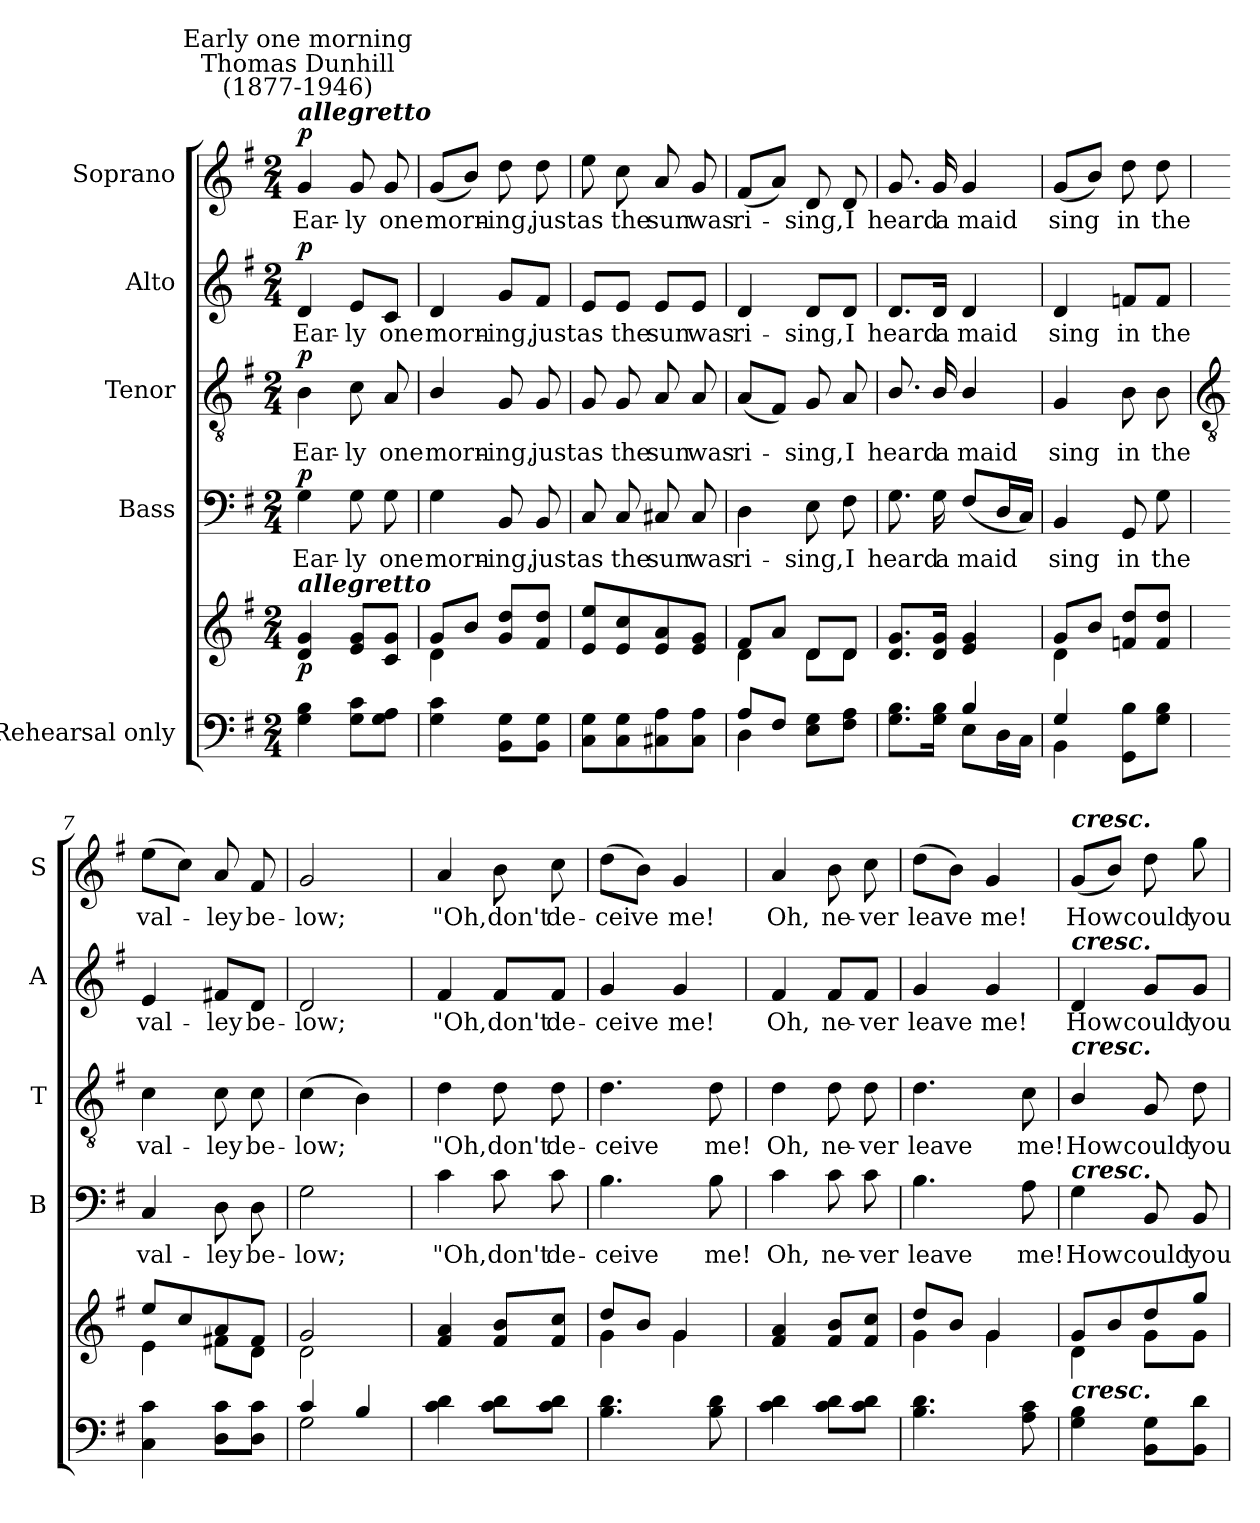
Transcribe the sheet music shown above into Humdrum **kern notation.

**kern	**kern	**dynam	**kern	**text	**dynam	**kern	**text	**dynam	**kern	**text	**dynam	**kern	**text	**dynam
*part5	*part5	*part5	*part4	*part4	*part4	*part3	*part3	*part3	*part2	*part2	*part2	*part1	*part1	*part1
*staff6	*staff5	*staff5/6	*staff4	*staff4	*staff4	*staff3	*staff3	*staff3	*staff2	*staff2	*staff2	*staff1	*staff1	*staff1
*I"Rehearsal only	*	*	*I"Bass	*	*	*I"Tenor	*	*	*I"Alto	*	*	*I"Soprano	*	*
*	*	*	*I'B	*	*	*I'T	*	*	*I'A	*	*	*I'S	*	*
*clefF4	*clefG2	*	*clefF4	*	*	*clefGv2	*	*	*clefG2	*	*	*clefG2	*	*
*k[f#]	*k[f#]	*	*k[f#]	*	*	*k[f#]	*	*	*k[f#]	*	*	*k[f#]	*	*
*G:	*G:	*	*G:	*	*	*G:	*	*	*G:	*	*	*G:	*	*
*M2/4	*M2/4	*	*M2/4	*	*	*M2/4	*	*	*M2/4	*	*	*M2/4	*	*
=1	=1	=1	=1	=1	=1	=1	=1	=1	=1	=1	=1	=1	=1	=1
*^	*^	*	*	*	*	*	*	*	*	*	*	*	*	*
!	!	!	!	!	!	!	!	!	!	!	!	!	!	!LO:TX:a:Bi:t=allegretto	!	!
!	!	!	!	!	!	!	!	!	!	!	!	!	!	!LO:TX:a:cj:t=Thomas Dunhill\n(1877-1946)	!	!
!	!	!	!	!	!	!	!	!	!	!	!	!	!	!LO:TX:a:cj:t=Early one morning	!	!
!	!	!LO:TX:a:Bi:t=allegretto	!	!	!	!	!	!	!	!	!	!	!	!	!	!
!	!	!	!	!LO:DY:b	!	!LO:LY:b	!LO:DY:b	!	!LO:LY:b	!LO:DY:b	!	!LO:LY:b	!LO:DY:b	!	!LO:LY:b	!LO:DY:b
4G\ 4B\	2ryy	4d/ 4g/	2ryy	p	4G	Ear-	p	4B	Ear-	p	4d	Ear-	p	4g	Ear-	p
!	!	!	!	!	!	!LO:LY:b	!	!	!LO:LY:b	!	!	!LO:LY:b	!	!	!LO:LY:b	!
8G\ 8c\L	.	8e/ 8g/L	.	.	8G	-ly	.	8c	-ly	.	8e/L	-ly	.	8g	-ly	.
!	!	!	!	!	!	!LO:LY:b	!	!	!LO:LY:b	!	!	!LO:LY:b	!	!	!LO:LY:b	!
8G\ 8A\J	.	8c/ 8g/J	.	.	8G	one	.	8A	one	.	8c/J	one	.	8g	one	.
=2	=2	=2	=2	=2	=2	=2	=2	=2	=2	=2	=2	=2	=2	=2	=2	=2
!	!	!	!	!	!	!LO:LY:b	!	!	!LO:LY:b	!	!	!LO:LY:b	!	!	!LO:LY:b	!
4G\ 4c\	2ryy	8g/L	4d\	.	4G	morn-	.	4B/	morn-	.	4d	morn-	.	(<8gL	morn-	.
.	.	8b/J	.	.	.	.	.	.	.	.	.	.	.	8bJ)	.	.
!	!	!	!	!	!	!LO:LY:b	!	!	!LO:LY:b	!	!	!LO:LY:b	!	!	!LO:LY:b	!
8BB\ 8G\L	.	8g\ 8dd\L	4ryy	.	8BB	-ing,	.	8G	-ing,	.	8g/L	-ing,	.	8dd	ing,	.
!	!	!	!	!	!	!LO:LY:b	!	!	!LO:LY:b	!	!	!LO:LY:b	!	!	!LO:LY:b	!
8BB\ 8G\J	.	8f#/ 8dd/J	.	.	8BB	just	.	8G	just	.	8f#/J	just	.	8dd	just	.
=3	=3	=3	=3	=3	=3	=3	=3	=3	=3	=3	=3	=3	=3	=3	=3	=3
!	!	!	!	!	!	!LO:LY:b	!	!	!LO:LY:b	!	!	!LO:LY:b	!	!	!LO:LY:b	!
8C\ 8G\L	2ryy	8e/ 8ee/L	2ryy	.	8C	as	.	8G	as	.	8e/L	as	.	8ee	as	.
!	!	!	!	!	!	!LO:LY:b	!	!	!LO:LY:b	!	!	!LO:LY:b	!	!	!LO:LY:b	!
8C\ 8G\	.	8e/ 8cc/	.	.	8C	the	.	8G	the	.	8e/J	the	.	8cc	the	.
!	!	!	!	!	!	!LO:LY:b	!	!	!LO:LY:b	!	!	!LO:LY:b	!	!	!LO:LY:b	!
8C#X\ 8A\	.	8e/ 8a/	.	.	8C#X	sun	.	8A	sun	.	8e/L	sun	.	8a	sun	.
!	!	!	!	!	!	!LO:LY:b	!	!	!LO:LY:b	!	!	!LO:LY:b	!	!	!LO:LY:b	!
8C#\ 8A\J	.	8e/ 8g/J	.	.	8C#	was	.	8A	was	.	8e/J	was	.	8g	was	.
=4	=4	=4	=4	=4	=4	=4	=4	=4	=4	=4	=4	=4	=4	=4	=4	=4
!	!	!	!	!	!	!LO:LY:b	!	!	!LO:LY:b	!	!	!LO:LY:b	!	!	!LO:LY:b	!
8A/L	4D\	8f#/L	4d\	.	4D	ri-	.	(<8AL	ri-	.	4d	ri-	.	(<8f#L	ri-	.
8F#/J	.	8a/J	.	.	.	.	.	8F#J)	.	.	.	.	.	8aJ)	.	.
!	!	!	!	!	!	!LO:LY:b	!	!	!LO:LY:b	!	!	!LO:LY:b	!	!	!LO:LY:b	!
8E\ 8G\L	4ryy	8d/L	8d\L	.	8E	-sing,	.	8G	sing,	.	8d/L	-sing,	.	8d	sing,	.
!	!	!	!	!	!	!LO:LY:b	!	!	!LO:LY:b	!	!	!LO:LY:b	!	!	!LO:LY:b	!
8F#\ 8A\J	.	8d/J	8d\J	.	8F#	I	.	8A	I	.	8d/J	I	.	8d	I	.
=5	=5	=5	=5	=5	=5	=5	=5	=5	=5	=5	=5	=5	=5	=5	=5	=5
!	!	!	!	!	!	!LO:LY:b	!	!	!LO:LY:b	!	!	!LO:LY:b	!	!	!LO:LY:b	!
8.G\ 8.B\L	4ryy	8.d/ 8.g/L	2ryy	.	8.G	heard	.	8.B/	heard	.	8.d/L	heard	.	8.g	heard	.
!	!	!	!	!	!	!LO:LY:b	!	!	!LO:LY:b	!	!	!LO:LY:b	!	!	!LO:LY:b	!
16G\ 16B\J	.	16d/ 16g/J	.	.	16G	a	.	16B/	a	.	16d/Jk	a	.	16g	a	.
!	!	!	!	!	!	!LO:LY:b	!	!	!LO:LY:b	!	!	!LO:LY:b	!	!	!LO:LY:b	!
4B/	8E\L	4e/ 4g/	.	.	(<8F#/L	maid	.	4B/	maid	.	4d	maid	.	4g	maid	.
.	16D\L	.	.	.	16D/L	.	.	.	.	.	.	.	.	.	.	.
.	16C\JJ	.	.	.	16C/JJ)	.	.	.	.	.	.	.	.	.	.	.
=6	=6	=6	=6	=6	=6	=6	=6	=6	=6	=6	=6	=6	=6	=6	=6	=6
!	!	!	!	!	!	!LO:LY:b	!	!	!LO:LY:b	!	!	!LO:LY:b	!	!	!LO:LY:b	!
4G/	4BB\	8g/L	4d\	.	4BB	sing	.	4G	sing	.	4d	sing	.	(<8gL	sing	.
.	.	8b/J	.	.	.	.	.	.	.	.	.	.	.	8bJ)	.	.
!	!	!	!	!	!	!LO:LY:b	!	!	!LO:LY:b	!	!	!LO:LY:b	!	!	!LO:LY:b	!
8GG\ 8B\L	4ryy	8fn/ 8dd/L	4ryy	.	8GG	in	.	8B	in	.	8fn/L	in	.	8dd	in	.
!	!	!	!	!	!	!LO:LY:b	!	!	!LO:LY:b	!	!	!LO:LY:b	!	!	!LO:LY:b	!
8G\ 8B\J	.	8f/ 8dd/J	.	.	8G	the	.	8B	the	.	8f/J	the	.	8dd	the	.
!!LO:LB:g=z
=7	=7	=7	=7	=7	=7	=7	=7	=7	=7	=7	=7	=7	=7	=7	=7	=7
*	*	*	*	*	*	*	*	*clefGv2	*	*	*	*	*	*	*	*
!	!	!	!	!	!	!LO:LY:b	!	!	!LO:LY:b	!	!	!LO:LY:b	!	!	!LO:LY:b	!
4C\ 4c\	2ryy	8ee/L	4e\	.	4C	val-	.	4c	val-	.	4e	val-	.	(>8eeL	val-	.
.	.	8cc/	.	.	.	.	.	.	.	.	.	.	.	8ccJ)	.	.
!	!	!	!	!	!	!LO:LY:b	!	!	!LO:LY:b	!	!	!LO:LY:b	!	!	!LO:LY:b	!
8D\ 8c\L	.	8a/	8f#X\L	.	8D	-ley	.	8c	-ley	.	8f#X/L	-ley	.	8a	ley	.
!	!	!	!	!	!	!LO:LY:b	!	!	!LO:LY:b	!	!	!LO:LY:b	!	!	!LO:LY:b	!
8D\ 8c\J	.	8f#/J	8d\J	.	8D	be-	.	8c	be-	.	8d/J	be-	.	8f#	be-	.
=8	=8	=8	=8	=8	=8	=8	=8	=8	=8	=8	=8	=8	=8	=8	=8	=8
!	!	!	!	!	!	!LO:LY:b	!	!	!LO:LY:b	!	!	!LO:LY:b	!	!	!LO:LY:b	!
4c/	2G\	2g/	2d\	.	2G	-low;	.	(>4c	-low;	.	2d	-low;	.	2g	-low;	.
4B/	.	.	.	.	.	.	.	4B)	.	.	.	.	.	.	.	.
=9	=9	=9	=9	=9	=9	=9	=9	=9	=9	=9	=9	=9	=9	=9	=9	=9
!	!	!	!	!	!	!LO:LY:b	!	!	!LO:LY:b	!	!	!LO:LY:b	!	!	!LO:LY:b	!
4c\ 4d\	2ryy	4f#/ 4a/	2ryy	.	4c	"Oh,	.	4d	"Oh,	.	4f#	"Oh,	.	4a	"Oh,	.
!	!	!	!	!	!	!LO:LY:b	!	!	!LO:LY:b	!	!	!LO:LY:b	!	!	!LO:LY:b	!
8c\ 8d\L	.	8f#/ 8b/L	.	.	8c	don't	.	8d	don't	.	8f#/L	don't	.	8b	don't	.
!	!	!	!	!	!	!LO:LY:b	!	!	!LO:LY:b	!	!	!LO:LY:b	!	!	!LO:LY:b	!
8c\ 8d\J	.	8f#/ 8cc/J	.	.	8c	de-	.	8d	de-	.	8f#/J	de-	.	8cc	de-	.
=10	=10	=10	=10	=10	=10	=10	=10	=10	=10	=10	=10	=10	=10	=10	=10	=10
!	!	!	!	!	!	!LO:LY:b	!	!	!LO:LY:b	!	!	!LO:LY:b	!	!	!LO:LY:b	!
4.B\ 4.d\	2ryy	8dd/L	4g\	.	4.B	-ceive	.	4.d	-ceive	.	4g	-ceive	.	(>8ddL	-ceive	.
.	.	8b/J	.	.	.	.	.	.	.	.	.	.	.	8bJ)	.	.
!	!	!	!	!	!	!	!	!	!	!	!	!LO:LY:b	!	!	!LO:LY:b	!
.	.	4g/	4g\	.	.	.	.	.	.	.	4g	me!	.	4g	me!	.
!	!	!	!	!	!	!LO:LY:b	!	!	!LO:LY:b	!	!	!	!	!	!	!
8B\ 8d\	.	.	.	.	8B	me!	.	8d	me!	.	.	.	.	.	.	.
=11	=11	=11	=11	=11	=11	=11	=11	=11	=11	=11	=11	=11	=11	=11	=11	=11
!	!	!	!	!	!	!LO:LY:b	!	!	!LO:LY:b	!	!	!LO:LY:b	!	!	!LO:LY:b	!
4c\ 4d\	2ryy	4f#/ 4a/	2ryy	.	4c	Oh,	.	4d	Oh,	.	4f#	Oh,	.	4a	Oh,	.
!	!	!	!	!	!	!LO:LY:b	!	!	!LO:LY:b	!	!	!LO:LY:b	!	!	!LO:LY:b	!
8c\ 8d\L	.	8f#/ 8b/L	.	.	8c	ne-	.	8d	ne-	.	8f#/L	ne-	.	8b	ne-	.
!	!	!	!	!	!	!LO:LY:b	!	!	!LO:LY:b	!	!	!LO:LY:b	!	!	!LO:LY:b	!
8c\ 8d\J	.	8f#/ 8cc/J	.	.	8c	-ver	.	8d	-ver	.	8f#/J	-ver	.	8cc	-ver	.
=12	=12	=12	=12	=12	=12	=12	=12	=12	=12	=12	=12	=12	=12	=12	=12	=12
!	!	!	!	!	!	!LO:LY:b	!	!	!LO:LY:b	!	!	!LO:LY:b	!	!	!LO:LY:b	!
4.B\ 4.d\	2ryy	8dd/L	4g\	.	4.B	leave	.	4.d	leave	.	4g	leave	.	(>8ddL	leave	.
.	.	8b/J	.	.	.	.	.	.	.	.	.	.	.	8bJ)	.	.
!	!	!	!	!	!	!	!	!	!	!	!	!LO:LY:b	!	!	!LO:LY:b	!
.	.	4g/	4g\	.	.	.	.	.	.	.	4g	me!	.	4g	me!	.
!	!	!	!	!	!	!LO:LY:b	!	!	!LO:LY:b	!	!	!	!	!	!	!
8A\ 8c\	.	.	.	.	8A	me!	.	8c	me!	.	.	.	.	.	.	.
=13	=13	=13	=13	=13	=13	=13	=13	=13	=13	=13	=13	=13	=13	=13	=13	=13
!	!	!	!	!	!	!	!	!	!	!	!	!	!	!LO:TX:a:Bi:t=cresc.	!	!
!	!	!	!	!	!	!	!	!	!	!	!LO:TX:a:Bi:t=cresc.	!	!	!	!	!
!	!	!	!	!	!	!	!	!LO:TX:a:Bi:t=cresc.	!	!	!	!	!	!	!	!
!	!	!	!	!	!LO:TX:a:Bi:t=cresc.	!	!	!	!	!	!	!	!	!	!	!
!LO:TX:a:Bi:t=cresc.	!	!	!	!	!	!	!	!	!	!	!	!	!	!	!	!
!	!	!	!	!	!	!LO:LY:b	!	!	!LO:LY:b	!	!	!LO:LY:b	!	!	!LO:LY:b	!
4G\ 4B\	2ryy	8g/L	4d\	.	4G	How	.	4B/	How	.	4d	How	.	(<8gL	How	.
.	.	8b/	.	.	.	.	.	.	.	.	.	.	.	8bJ)	.	.
!	!	!	!	!	!	!LO:LY:b	!	!	!LO:LY:b	!	!	!LO:LY:b	!	!	!LO:LY:b	!
8BB\ 8G\L	.	8dd/	8g\L	.	8BB	could	.	8G	could	.	8g/L	could	.	8dd	could	.
!	!	!	!	!	!	!LO:LY:b	!	!	!LO:LY:b	!	!	!LO:LY:b	!	!	!LO:LY:b	!
8BB\ 8d\J	.	8gg/J	8g\J	.	8BB	you	.	8d	you	.	8g/J	you	.	8gg	you	.
*v	*v	*	*	*	*	*	*	*	*	*	*	*	*	*	*	*
*	*v	*v	*	*	*	*	*	*	*	*	*	*	*	*	*
=	=	=	=	=	=	=	=	=	=	=	=	=	=	=
*-	*-	*-	*-	*-	*-	*-	*-	*-	*-	*-	*-	*-	*-	*-
